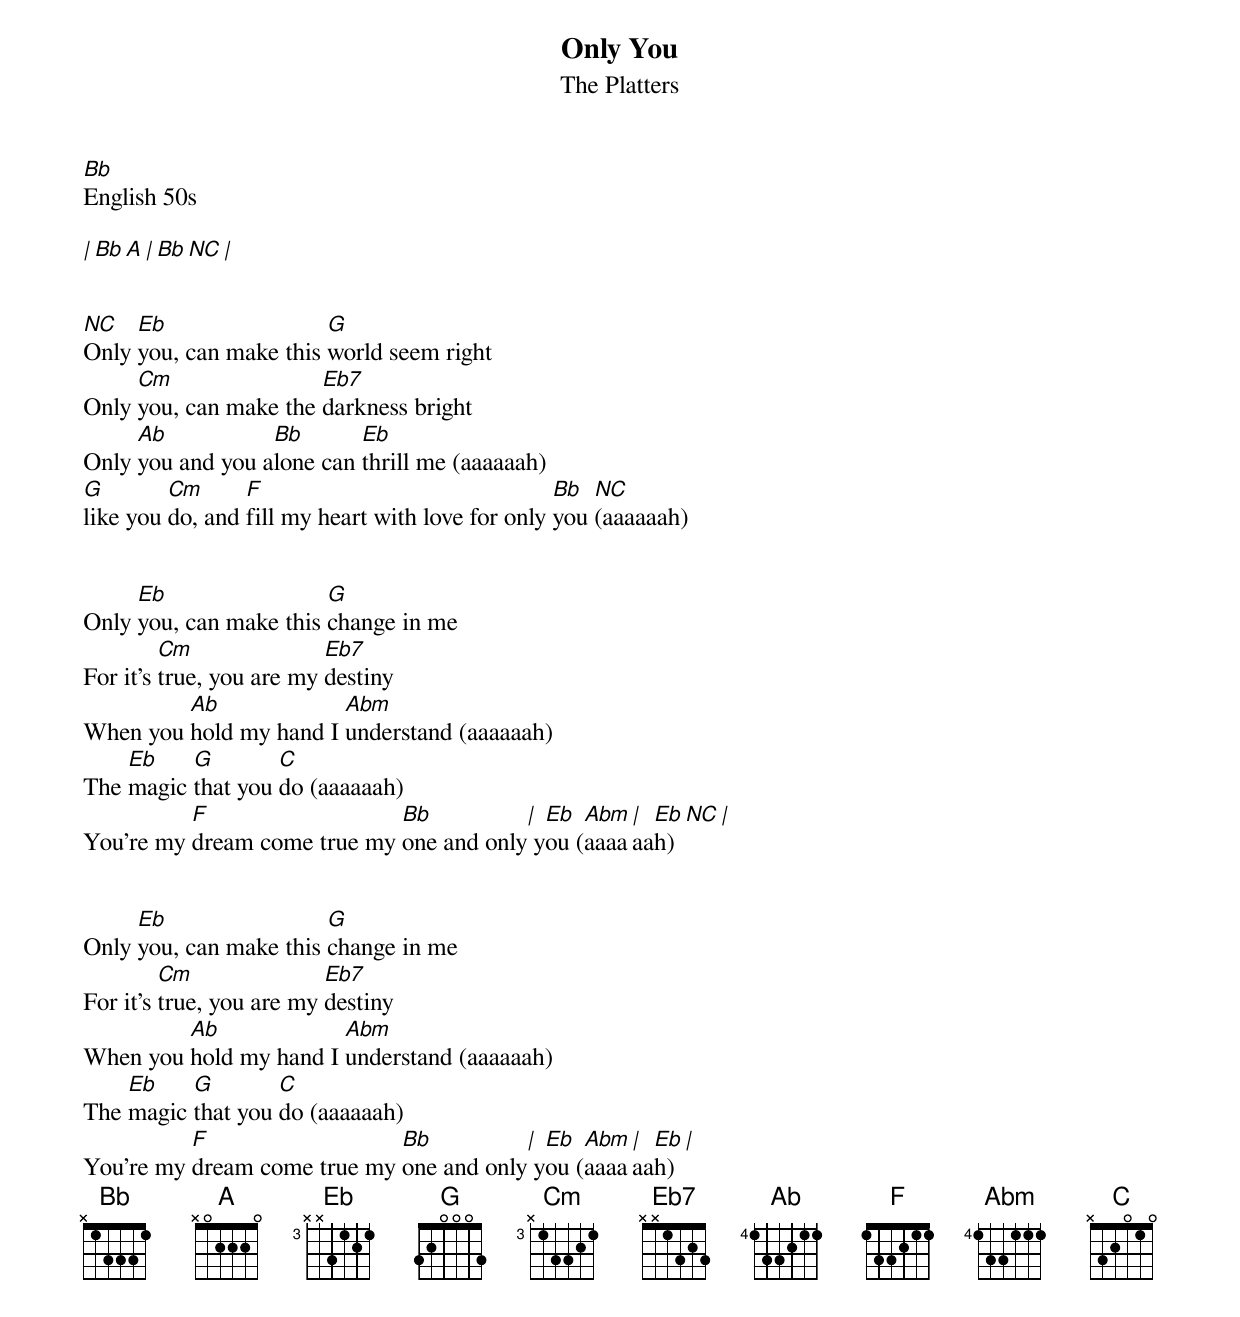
Only You
The Platters
Bb
English 50s

| Bb        A |  Bb  (NC)    |


NC   Eb                 G
Only you, can make this world seem right
     Cm                Eb7
Only you, can make the darkness bright
     Ab           Bb       Eb
Only you and you alone can thrill me (aaaaaah)
G        Cm      F                                Bb  (NC)
like you do, and fill my heart with love for only you (aaaaaah)


     Eb                 G
Only you, can make this change in me
         Cm               Eb7
For it’s true, you are my destiny
         Ab             Abm
When you hold my hand I understand (aaaaaah)
    Eb    G        C
The magic that you do (aaaaaah)
          F                  Bb          | Eb  Abm | Eb (NC) |
You're my dream come true my one and only you (aaaaaah)


     Eb                 G
Only you, can make this change in me
         Cm               Eb7
For it’s true, you are my destiny
         Ab             Abm
When you hold my hand I understand (aaaaaah)
    Eb    G        C
The magic that you do (aaaaaah)
          F                  Bb          | Eb  Abm | Eb   |
You're my dream come true my one and only you (aaaaaah)
